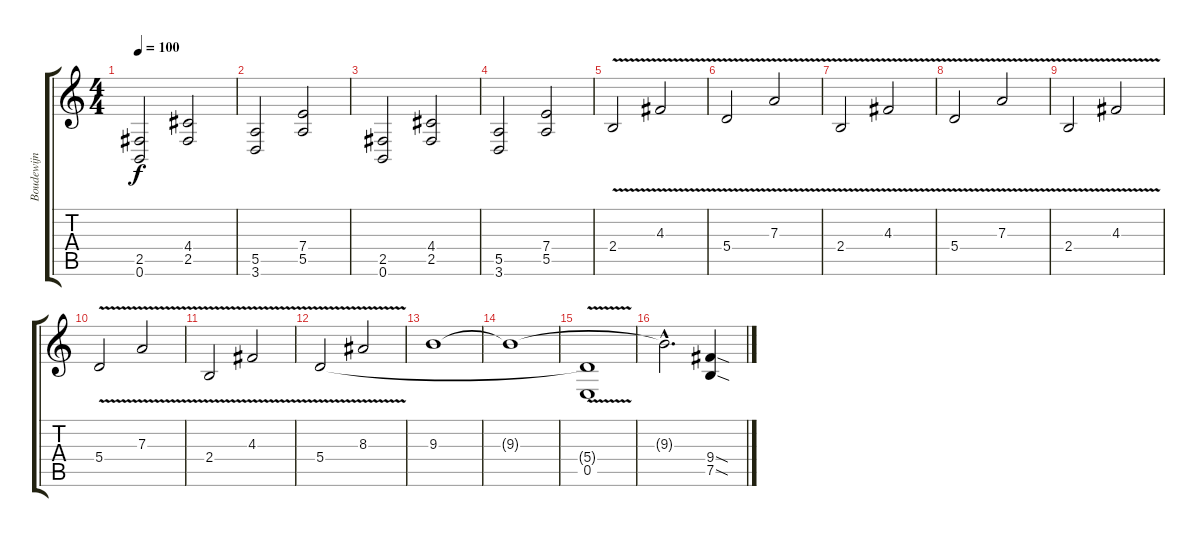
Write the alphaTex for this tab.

\track ("Boudewijn Bonebakker" "Boudewijn ") {instrument distortionguitar}
\staff {score tabs}
\tuning (B3 Gb3 D3 A2 E2 B1) {hide}
\ts (4 4)
\tempo 100
\clef g2
\ks c
(2.5 0.6).2{dy f} (4.4 2.5).2 |
(5.5 3.6).2 (7.4 5.5).2 |
(2.5 0.6).2 (4.4 2.5).2 |
(5.5 3.6).2 (7.4 5.5).2 |
2.4{v}.2 4.3{v}.2 |
5.4{v}.2 7.3{v}.2 |
2.4{v}.2 4.3{v}.2 |
5.4{v}.2 7.3{v}.2 |
2.4{v}.2 4.3{v}.2 |
5.4{v}.2 7.3{v}.2 |
2.4{v}.2 4.3{v}.2 |
5.4{v}.2 8.3{v}.2 |
9.3.1 |
9.3{t}.1 |
(5.4{t} 0.5).1 |
9.3{hac t}.2{d} (9.4{sod} 7.5{sod}).4
